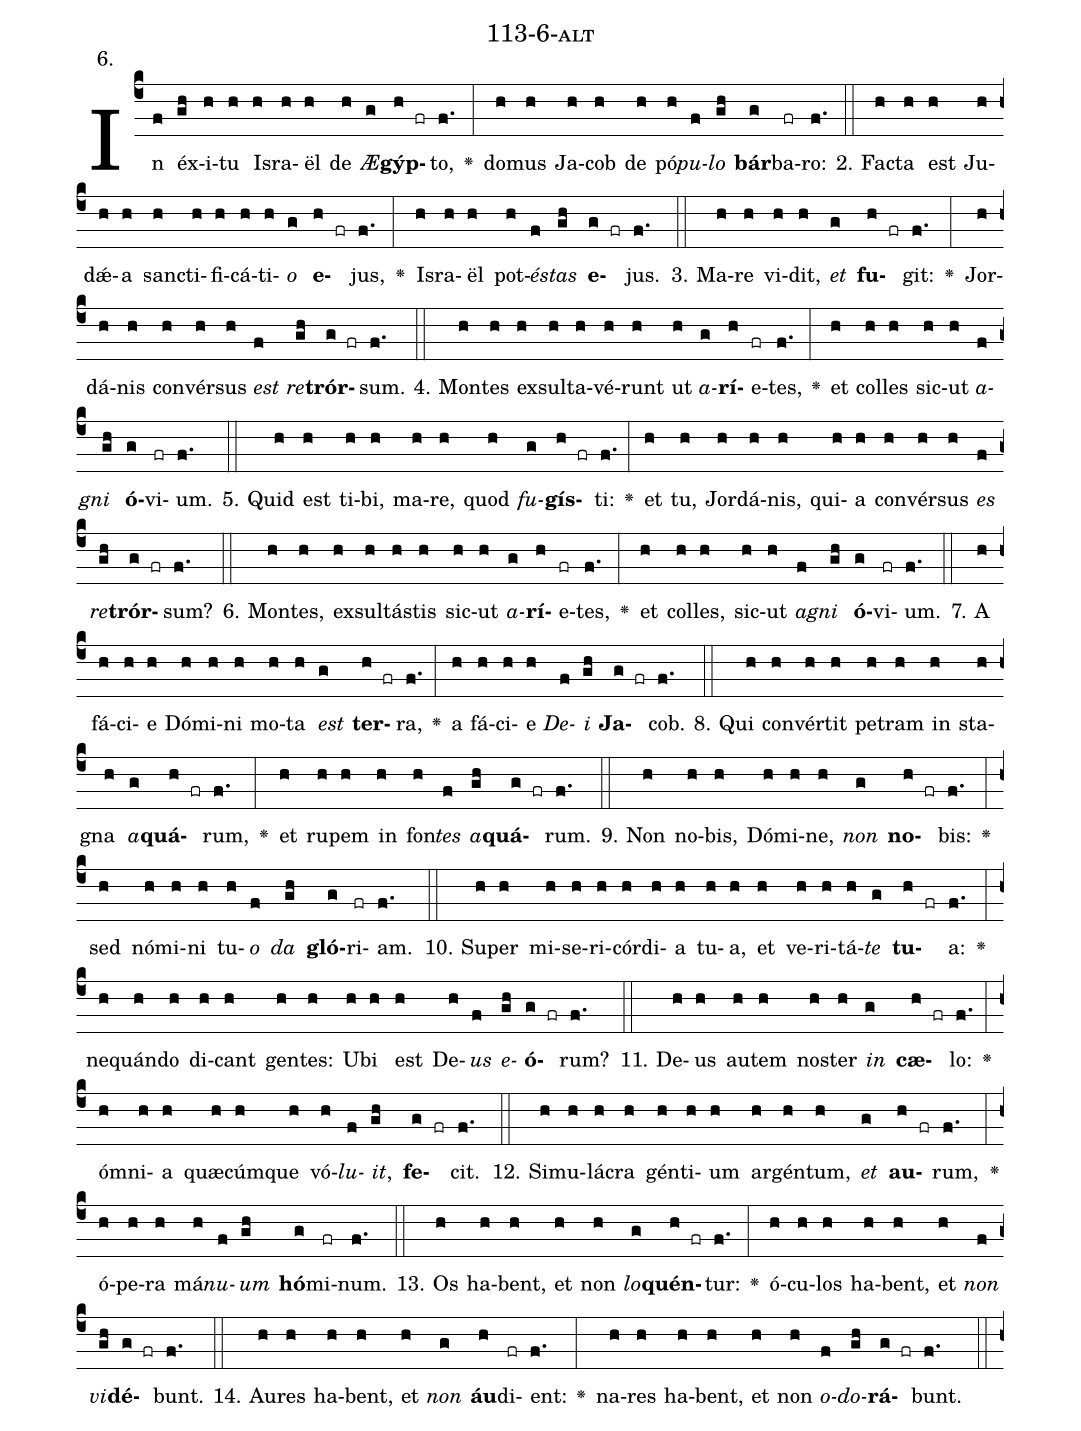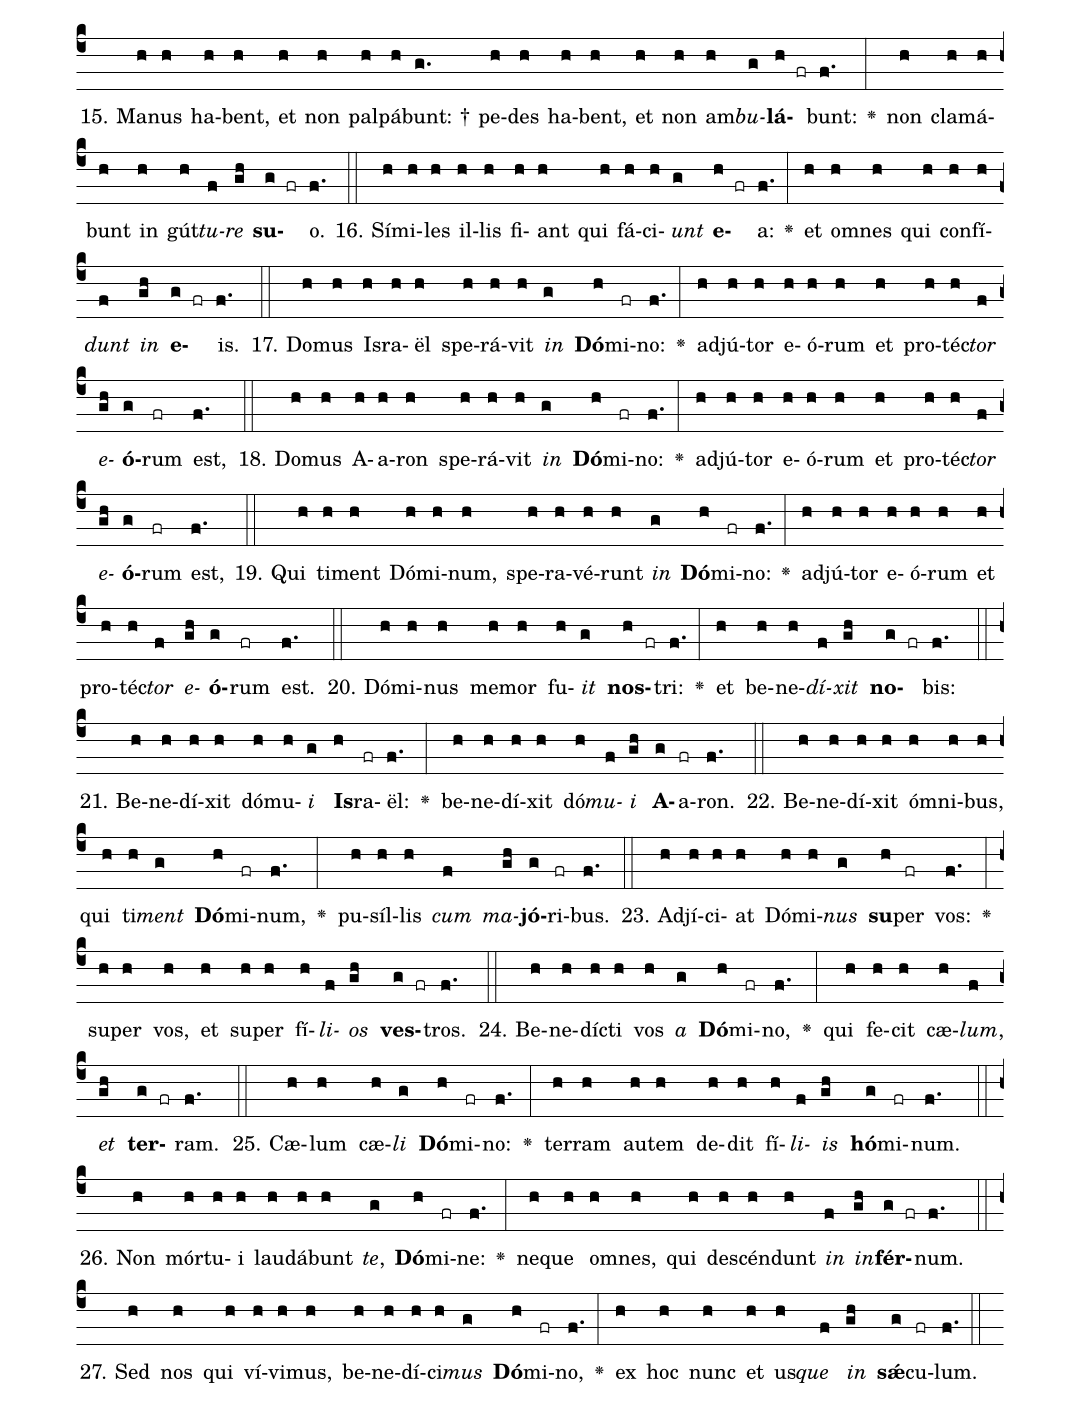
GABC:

name: 113-6-alt;
annotation: 6.;
%%
(c4)In(f) éx(gh)i(h)tu(h) Is(h)ra(h)ël(h) de(h) <i>Æ</i>(g)<b>gýp</b>(h fr)to,(f.) <v>\greheightstar</v>(:) do(h)mus(h) Ja(h)cob(h) de(h) pó(h)<i>pu</i>(f)<i>lo</i>(gh) <b>bár</b>(g)ba(fr)ro:(f.) (::)
2. Fac(h)ta(h) est(h) Ju(h)dǽ(h)a(h) sanc(h)ti(h)fi(h)cá(h)ti(h)<i>o</i>(g) <b>e</b>(h fr)jus,(f.) <v>\greheightstar</v>(:) Is(h)ra(h)ël(h) pot(h)<i>és</i>(f)<i>tas</i>(gh) <b>e</b>(g fr)jus.(f.) (::)
3. Ma(h)re(h) vi(h)dit,(h) <i>et</i>(g) <b>fu</b>(h fr)git:(f.) <v>\greheightstar</v>(:) Jor(h)dá(h)nis(h) con(h)vér(h)sus(h) <i>est</i>(f) <i>re</i>(gh)<b>trór</b>(g fr)sum.(f.) (::)
4. Mon(h)tes(h) ex(h)sul(h)ta(h)vé(h)runt(h) ut(h) <i>a</i>(g)<b>rí</b>(h)e(fr)tes,(f.) <v>\greheightstar</v>(:) et(h) col(h)les(h) sic(h)ut(h) <i>a</i>(f)<i>gni</i>(gh) <b>ó</b>(g)vi(fr)um.(f.) (::)
5. Quid(h) est(h) ti(h)bi,(h) ma(h)re,(h) quod(h) <i>fu</i>(g)<b>gís</b>(h fr)ti:(f.) <v>\greheightstar</v>(:) et(h) tu,(h) Jor(h)dá(h)nis,(h) qui(h)a(h) con(h)vér(h)sus(h) <i>es</i>(f) <i>re</i>(gh)<b>trór</b>(g fr)sum?(f.) (::)
6. Mon(h)tes,(h) ex(h)sul(h)tás(h)tis(h) sic(h)ut(h) <i>a</i>(g)<b>rí</b>(h)e(fr)tes,(f.) <v>\greheightstar</v>(:) et(h) col(h)les,(h) sic(h)ut(h) <i>a</i>(f)<i>gni</i>(gh) <b>ó</b>(g)vi(fr)um.(f.) (::)
7. A(h) fá(h)ci(h)e(h) Dó(h)mi(h)ni(h) mo(h)ta(h) <i>est</i>(g) <b>ter</b>(h fr)ra,(f.) <v>\greheightstar</v>(:) a(h) fá(h)ci(h)e(h) <i>De</i>(f)<i>i</i>(gh) <b>Ja</b>(g fr)cob.(f.) (::)
8. Qui(h) con(h)vér(h)tit(h) pe(h)tram(h) in(h) sta(h)gna(h) <i>a</i>(g)<b>quá</b>(h fr)rum,(f.) <v>\greheightstar</v>(:) et(h) ru(h)pem(h) in(h) fon(h)<i>tes</i>(f) <i>a</i>(gh)<b>quá</b>(g fr)rum.(f.) (::)
9. Non(h) no(h)bis,(h) Dó(h)mi(h)ne,(h) <i>non</i>(g) <b>no</b>(h fr)bis:(f.) <v>\greheightstar</v>(:) sed(h) nó(h)mi(h)ni(h) tu(h)<i>o</i>(f) <i>da</i>(gh) <b>gló</b>(g)ri(fr)am.(f.) (::)
10. Su(h)per(h) mi(h)se(h)ri(h)cór(h)di(h)a(h) tu(h)a,(h) et(h) ve(h)ri(h)tá(h)<i>te</i>(g) <b>tu</b>(h fr)a:(f.) <v>\greheightstar</v>(:) ne(h)quán(h)do(h) di(h)cant(h) gen(h)tes:(h) U(h)bi(h) est(h) De(h)<i>us</i>(f) <i>e</i>(gh)<b>ó</b>(g fr)rum?(f.) (::)
11. De(h)us(h) au(h)tem(h) nos(h)ter(h) <i>in</i>(g) <b>cæ</b>(h fr)lo:(f.) <v>\greheightstar</v>(:) óm(h)ni(h)a(h) quæ(h)cúm(h)que(h) vó(h)<i>lu</i>(f)<i>it</i>,(gh) <b>fe</b>(g fr)cit.(f.) (::)
12. Si(h)mu(h)lá(h)cra(h) gén(h)ti(h)um(h) ar(h)gén(h)tum,(h) <i>et</i>(g) <b>au</b>(h fr)rum,(f.) <v>\greheightstar</v>(:) ó(h)pe(h)ra(h) má(h)<i>nu</i>(f)<i>um</i>(gh) <b>hó</b>(g)mi(fr)num.(f.) (::)
13. Os(h) ha(h)bent,(h) et(h) non(h) <i>lo</i>(g)<b>quén</b>(h fr)tur:(f.) <v>\greheightstar</v>(:) ó(h)cu(h)los(h) ha(h)bent,(h) et(h) <i>non</i>(f) <i>vi</i>(gh)<b>dé</b>(g fr)bunt.(f.) (::)
14. Au(h)res(h) ha(h)bent,(h) et(h) <i>non</i>(g) <b>áu</b>(h)di(fr)ent:(f.) <v>\greheightstar</v>(:) na(h)res(h) ha(h)bent,(h) et(h) non(h) <i>o</i>(f)<i>do</i>(gh)<b>rá</b>(g fr)bunt.(f.) (::)
15. Ma(h)nus(h) ha(h)bent,(h) et(h) non(h) pal(h)pá(h)bunt: †(g.) pe(h)des(h) ha(h)bent,(h) et(h) non(h) am(h)<i>bu</i>(g)<b>lá</b>(h fr)bunt:(f.) <v>\greheightstar</v>(:) non(h) cla(h)má(h)bunt(h) in(h) gút(h)<i>tu</i>(f)<i>re</i>(gh) <b>su</b>(g fr)o.(f.) (::)
16. Sí(h)mi(h)les(h) il(h)lis(h) fi(h)ant(h) qui(h) fá(h)ci(h)<i>unt</i>(g) <b>e</b>(h fr)a:(f.) <v>\greheightstar</v>(:) et(h) om(h)nes(h) qui(h) con(h)fí(h)<i>dunt</i>(f) <i>in</i>(gh) <b>e</b>(g fr)is.(f.) (::)
17. Do(h)mus(h) Is(h)ra(h)ël(h) spe(h)rá(h)vit(h) <i>in</i>(g) <b>Dó</b>(h)mi(fr)no:(f.) <v>\greheightstar</v>(:) ad(h)jú(h)tor(h) e(h)ó(h)rum(h) et(h) pro(h)téc(h)<i>tor</i>(f) <i>e</i>(gh)<b>ó</b>(g)rum(fr) est,(f.) (::)
18. Do(h)mus(h) A(h)a(h)ron(h) spe(h)rá(h)vit(h) <i>in</i>(g) <b>Dó</b>(h)mi(fr)no:(f.) <v>\greheightstar</v>(:) ad(h)jú(h)tor(h) e(h)ó(h)rum(h) et(h) pro(h)téc(h)<i>tor</i>(f) <i>e</i>(gh)<b>ó</b>(g)rum(fr) est,(f.) (::)
19. Qui(h) ti(h)ment(h) Dó(h)mi(h)num,(h) spe(h)ra(h)vé(h)runt(h) <i>in</i>(g) <b>Dó</b>(h)mi(fr)no:(f.) <v>\greheightstar</v>(:) ad(h)jú(h)tor(h) e(h)ó(h)rum(h) et(h) pro(h)téc(h)<i>tor</i>(f) <i>e</i>(gh)<b>ó</b>(g)rum(fr) est.(f.) (::)
20. Dó(h)mi(h)nus(h) me(h)mor(h) fu(h)<i>it</i>(g) <b>nos</b>(h fr)tri:(f.) <v>\greheightstar</v>(:) et(h) be(h)ne(h)<i>dí</i>(f)<i>xit</i>(gh) <b>no</b>(g fr)bis:(f.) (::)
21. Be(h)ne(h)dí(h)xit(h) dó(h)mu(h)<i>i</i>(g) <b>Is</b>(h)ra(fr)ël:(f.) <v>\greheightstar</v>(:) be(h)ne(h)dí(h)xit(h) dó(h)<i>mu</i>(f)<i>i</i>(gh) <b>A</b>(g)a(fr)ron.(f.) (::)
22. Be(h)ne(h)dí(h)xit(h) óm(h)ni(h)bus,(h) qui(h) ti(h)<i>ment</i>(g) <b>Dó</b>(h)mi(fr)num,(f.) <v>\greheightstar</v>(:) pu(h)síl(h)lis(h) <i>cum</i>(f) <i>ma</i>(gh)<b>jó</b>(g)ri(fr)bus.(f.) (::)
23. Ad(h)jí(h)ci(h)at(h) Dó(h)mi(h)<i>nus</i>(g) <b>su</b>(h)per(fr) vos:(f.) <v>\greheightstar</v>(:) su(h)per(h) vos,(h) et(h) su(h)per(h) fí(h)<i>li</i>(f)<i>os</i>(gh) <b>ves</b>(g fr)tros.(f.) (::)
24. Be(h)ne(h)díc(h)ti(h) vos(h) <i>a</i>(g) <b>Dó</b>(h)mi(fr)no,(f.) <v>\greheightstar</v>(:) qui(h) fe(h)cit(h) cæ(h)<i>lum</i>,(f) <i>et</i>(gh) <b>ter</b>(g fr)ram.(f.) (::)
25. Cæ(h)lum(h) cæ(h)<i>li</i>(g) <b>Dó</b>(h)mi(fr)no:(f.) <v>\greheightstar</v>(:) ter(h)ram(h) au(h)tem(h) de(h)dit(h) fí(h)<i>li</i>(f)<i>is</i>(gh) <b>hó</b>(g)mi(fr)num.(f.) (::)
26. Non(h) mór(h)tu(h)i(h) lau(h)dá(h)bunt(h) <i>te</i>,(g) <b>Dó</b>(h)mi(fr)ne:(f.) <v>\greheightstar</v>(:) ne(h)que(h) om(h)nes,(h) qui(h) de(h)scén(h)dunt(h) <i>in</i>(f) <i>in</i>(gh)<b>fér</b>(g fr)num.(f.) (::)
27. Sed(h) nos(h) qui(h) ví(h)vi(h)mus,(h) be(h)ne(h)dí(h)ci(h)<i>mus</i>(g) <b>Dó</b>(h)mi(fr)no,(f.) <v>\greheightstar</v>(:) ex(h) hoc(h) nunc(h) et(h) us(h)<i>que</i>(f) <i>in</i>(gh) <b>sǽ</b>(g)cu(fr)lum.(f.) (::)
